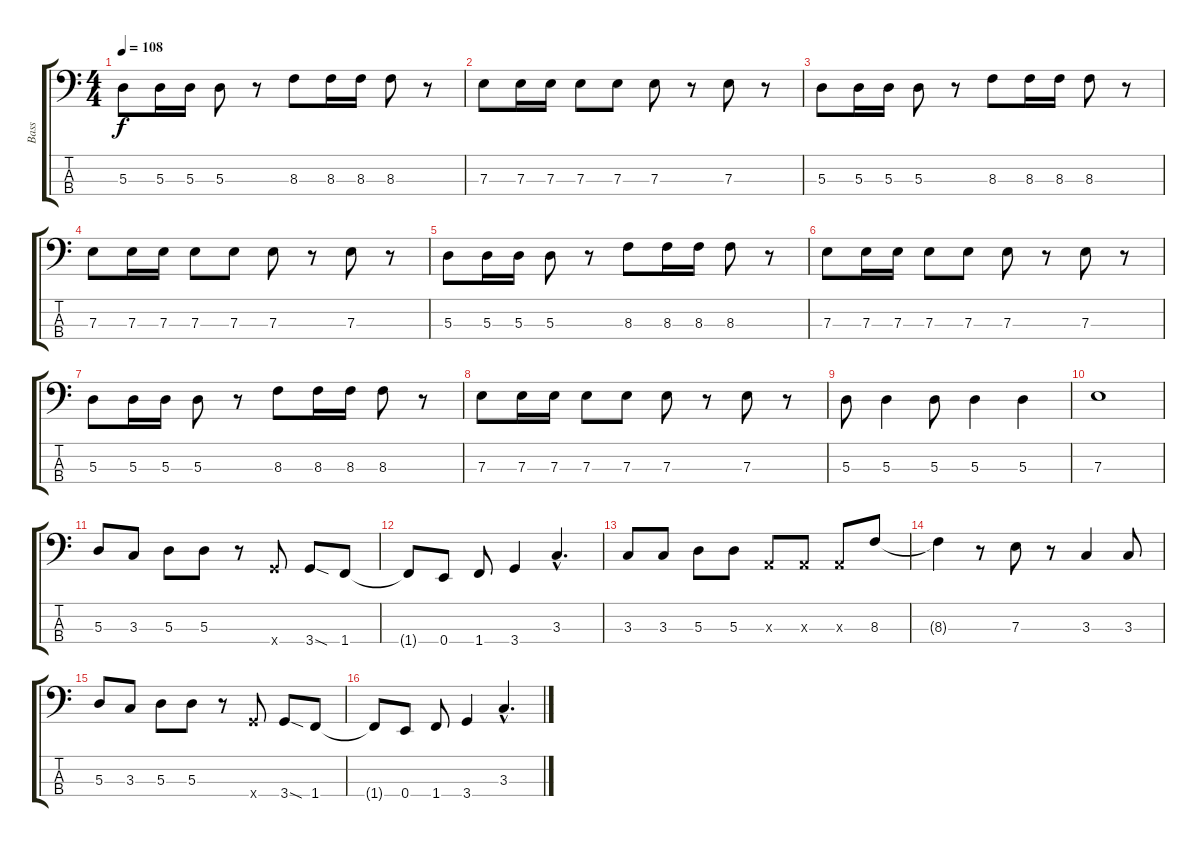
\track ("Bass" "Bass") {instrument electricbasspick}
\staff {score tabs}
\tuning (G2 D2 A1 E1) {hide}
\ts (4 4)
\tempo 108
\clef f4
\ks c
5.3.8{dy f} 5.3.16 5.3.16 5.3.8 r.8 8.3.8 8.3.16 8.3.16 8.3.8 r.8 |
7.3.8 7.3.16 7.3.16 7.3.8 7.3.8 7.3.8 r.8 7.3.8 r.8 |
5.3.8 5.3.16 5.3.16 5.3.8 r.8 8.3.8 8.3.16 8.3.16 8.3.8 r.8 |
7.3.8 7.3.16 7.3.16 7.3.8 7.3.8 7.3.8 r.8 7.3.8 r.8 |
5.3.8 5.3.16 5.3.16 5.3.8 r.8 8.3.8 8.3.16 8.3.16 8.3.8 r.8 |
7.3.8 7.3.16 7.3.16 7.3.8 7.3.8 7.3.8 r.8 7.3.8 r.8 |
5.3.8 5.3.16 5.3.16 5.3.8 r.8 8.3.8 8.3.16 8.3.16 8.3.8 r.8 |
7.3.8 7.3.16 7.3.16 7.3.8 7.3.8 7.3.8 r.8 7.3.8 r.8 |
5.3.8 5.3.4 5.3.8 5.3.4 5.3.4 |
7.3.1 |
5.3.8 3.3.8 5.3.8 5.3.8 r.8 3.4{x}.8 3.4{sod}.8 1.4.8 |
1.4{t}.8 0.4.8 1.4.8 3.4.4 3.3{hac}.4{d} |
3.3.8 3.3.8 5.3.8 5.3.8 0.3{x}.8 0.3{x}.8 0.3{x}.8 8.3.8 |
8.3{t}.4 r.8 7.3.8 r.8 3.3.4 3.3.8 |
5.3.8 3.3.8 5.3.8 5.3.8 r.8 3.4{x}.8 3.4{sod}.8 1.4.8 |
1.4{t}.8 0.4.8 1.4.8 3.4.4 3.3{hac}.4{d}
